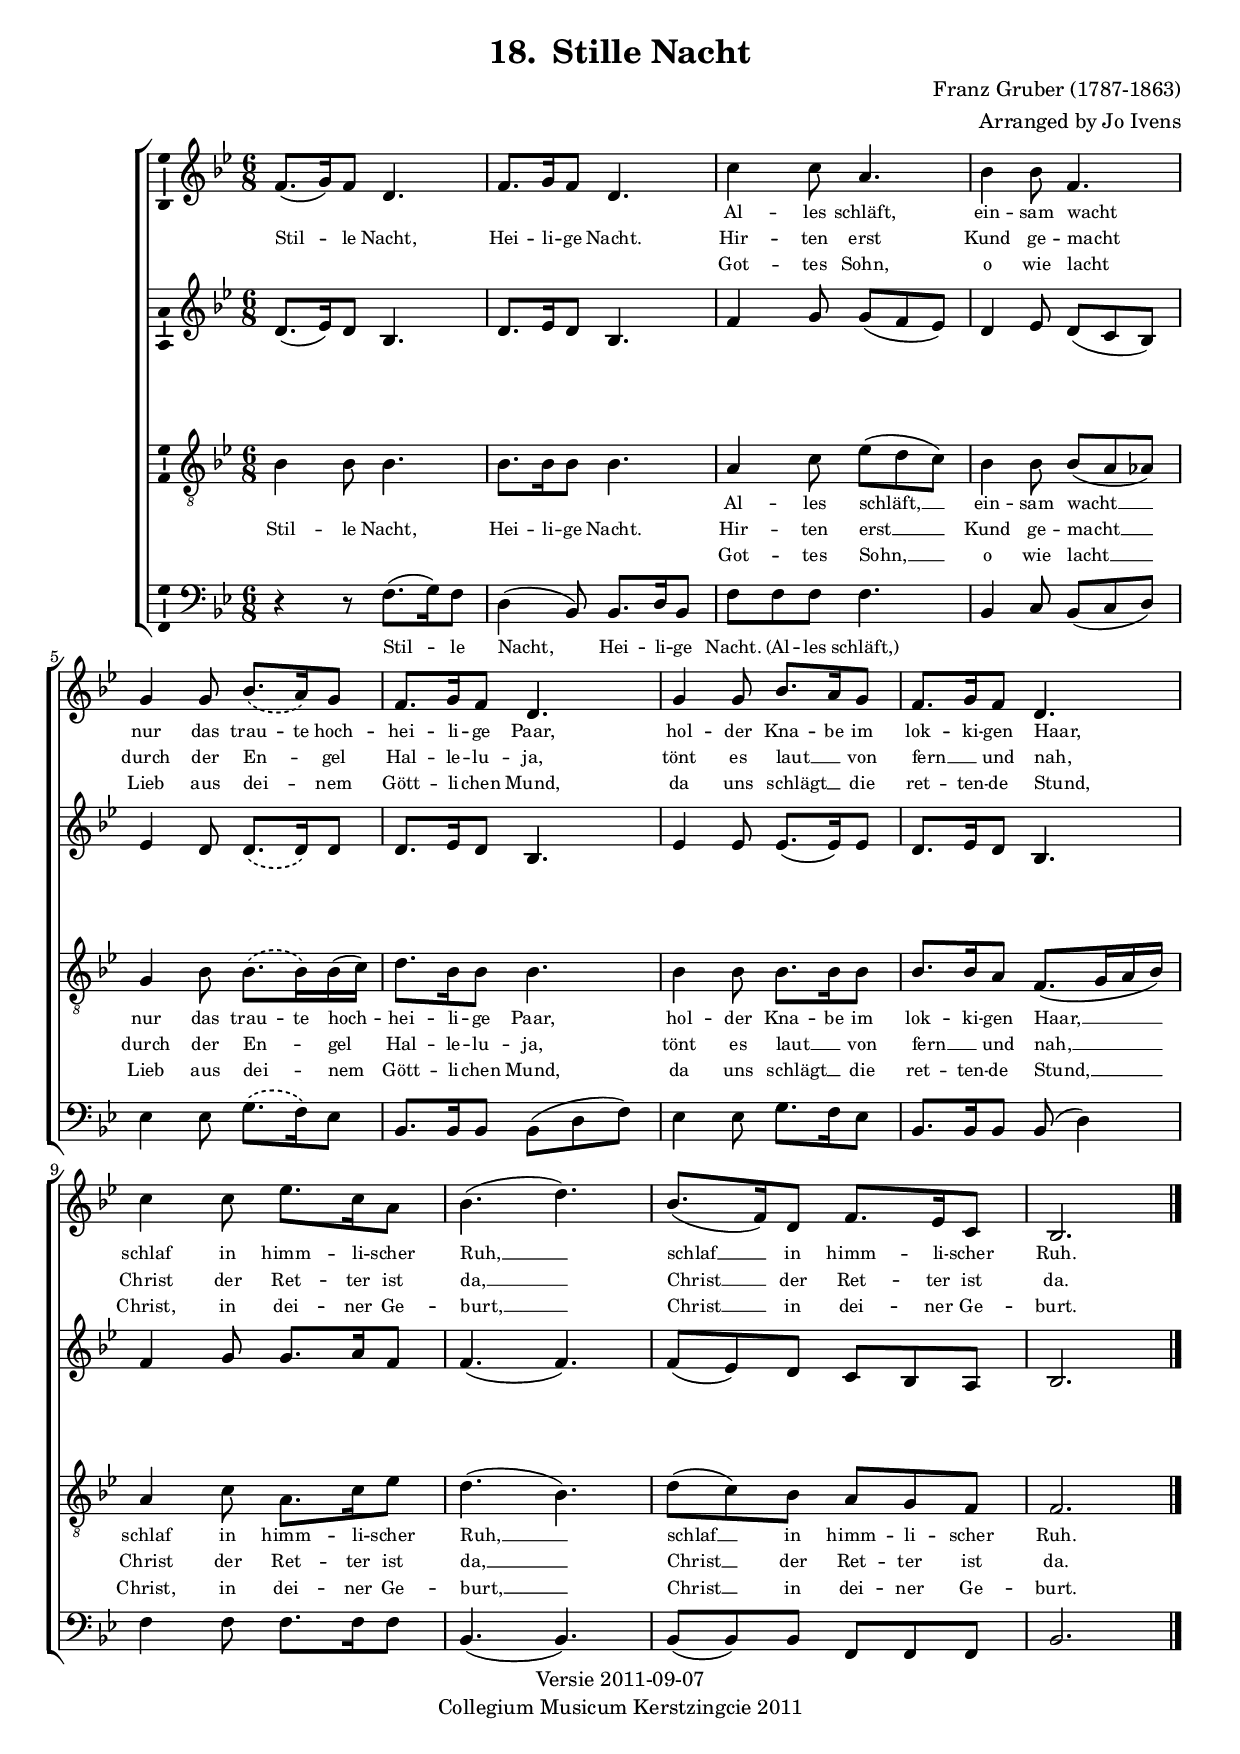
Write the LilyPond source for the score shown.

\version "2.12.3"
\version "2.12.3"

% Enter the notes for each voice. Normally I'd do that in \relative
% mode, but in this case I was adapting someone else's version of Stille
% Nacht.
%
% (Relative mode is basically this: instead of specifying the absolute
% octave for each note, assume that each new note is the one at most a
% fourth removed from the preceding one. If you're jumping a quint or
% more, use ' or , to adjust the note's octave upwards/downwards.)

miditempo = #(ly:make-moment 120 8)

soprano = { 
  \time 6/8 
  \key bes \major 

  f'8.( g'16) f'8 d'4. | 
  f'8. g'16 f'8 d'4. |   
  c''4 c''8 a'4. |       
  % Structurally neatest to have a system linebreak after 'einsam
  % wacht', although it makes the note spacing of the last line a bit
  % stretched.
  bes'4 bes'8 f'4. |     \break

  % Abuse phrasing slur: it doesn't affect lyrics
  \phrasingSlurDashed
  g'4 g'8 bes'8.\( a'16\) g'8 |
  f'8. g'16 f'8 d'4. |
  g'4 g'8 bes'8. a'16 g'8 |
  f'8. g'16 f'8 d'4. |

  c''4 c''8 ees''8. c''16 a'8 |
  bes'4.( d''4.) |
  bes'8.( f'16) d'8 f'8. ees'16 c'8 |
  bes2. |
  \bar "|."
}

alto = {
  \key bes \major
  d'8.( ees'16) d'8 bes4. |
  d'8. ees'16 d'8 bes4. |
  f'4 g'8 g'8( f'8 ees'8) |
  d'4 ees'8 d'8( c'8 bes8) |
          
  % Abuse phrasing slur: it doesn't affect lyrics
  \phrasingSlurDashed
  ees'4 d'8 d'8.\( d'16\) d'8 |
  d'8. ees'16 d'8 bes4. |
  ees'4 ees'8 ees'8.( ees'16) ees'8 |
  d'8. ees'16 d'8 bes4. |

  f'4 g'8 g'8. a'16 f'8 |
  f'4.( f'4.) |
  f'8( ees'8) d'8 c'8 bes8 a8 |
  bes2. |
  \bar "|."
}

% Normally, enter the dynamics (\p, \pp, \<\! etc) inside a voice
% (either all of them, or just the soprano); in this case, though, I've
% entered them separately to be able to put them on their own line
% between the staves
dynamics = {
  s8.\p s16 s2 
  s8.\pp s16 s2 
  s4\p s2 
  s4\pp s2

  s2. 
  s8. s16\> s8\! s4.
  s4 s8 s8.\< s16 s8\!
  s8 s8\> s8\! s4.

  s2. 
  s4.\< s4.\! 
  s8.\> s16 s8 s8 s8 s8\!
  s2.
}

tenor = {
  \key bes \major 
  \clef "treble_8"
  bes4 bes8 bes4. |
  bes8. bes16 bes8 bes4. |
  a4 c'8 ees'8( d'8 c'8) |
  bes4 bes8 bes8( a8 as8) |

  % Abuse phrasing slur: it doesn't affect lyrics
  \phrasingSlurDashed
  g4 bes8 bes8.\( bes16\) bes16( c'16) |
  d'8. bes16 bes8 bes4. |
  bes4 bes8 bes8. bes16 bes8 |
  bes8. bes16 a8 f8.( g16 a16 bes16) |

  a4 c'8 a8. c'16 ees'8 |
  d'4.( bes4.) |
  d'8( c'8) bes8 a8 g8 f8 |
  f2. |
  \bar "|."
}

bass = {
  \key bes \major 
  \clef bass
  r4 r8 f8.( g16) f8 |
  d4( bes,8) bes,8. d16 bes,8 |
  f8 f8 f8 f4. |
  bes,4 c8 bes,8( c8 d8) |

  % Abuse phrasing slur: it doesn't affect lyrics
  \phrasingSlurDashed
  ees4 ees8 g8.\( f16\) ees8 |
  bes,8. bes,16 bes,8 bes,8( d8 f8) |
  ees4 ees8 g8. f16 ees8 |
  bes,8. bes,16 bes,8 bes,8( d4) |

  f4 f8 f8. f16 f8 |
  bes,4. ( bes,4. ) |
  bes,8( bes,8) bes,8 f,8 f,8 f,8 |
  bes,2. |
  \bar "|."
}

% Done entering the notes.
% Enter the verses in \lyricmode. `--` to separate syllables (syllable
% line is drawn automatically iff there is space); `__` to request an
% extender line; _ to make a syllable last an extra note. (Normally a
% syllable lasts for one note, or one melismata.)

verseOne = \lyricmode {
  % Skip 7 notes
  \repeat unfold 7 { \skip 1 }
  Al -- les schläft, __
  ein -- sam 
    % 'wacht' should line up to its note with its left edge, instead of
    % with its middle.
    \once \override LyricText #'self-alignment-X = #-1
    wacht __
  nur das trau -- te hoch --
  hei -- li -- ge Paar,
  hol -- der Kna -- be im 
  lok -- ki -- gen 
    \once \override LyricText #'self-alignment-X = #-1
    Haar, __
  schlaf in himm -- li -- scher 
  Ruh, __
  schlaf __ in himm -- li -- scher
  Ruh.
}

verseTwo = \lyricmode {
  Stil -- le Nacht,
  Hei -- li -- ge Nacht.
  Hir -- ten erst __
  Kund ge -- 
    \once \override LyricText #'self-alignment-X = #-1
    macht __
  durch der En -- _ gel 
  Hal -- le -- lu -- ja,
  tönt es laut __ _ von 
  fern __ _ und 
    \once \override LyricText #'self-alignment-X = #-1
    nah, __
  Christ der Ret -- ter ist
  da, __
  Christ __ der Ret -- ter ist
  da.
}

verseThree = \lyricmode {
  % Skip 7 notes
  \repeat unfold 7 { \skip 1 }
  Got -- tes Sohn, __
  o wie 
    \once \override LyricText #'self-alignment-X = #-1
    lacht __
  Lieb aus dei -- _ nem
  Gött -- li -- chen Mund,
  da uns 
    \once \override LyricText #'X-extent = #'(1 . 6.4)
    "schlägt" __ _ die 
  ret -- ten -- de 
    \once \override LyricText #'self-alignment-X = #-1
    Stund, __
  Christ, in dei -- ner Ge -- 
  burt, __
  Christ __ in dei -- ner Ge --
  burt.
}

bold = { % italic
  \override Lyrics.LyricText #'font-series = #'bold
}


verseOneNL = \lyricmode {
  Stil -- le nacht, hei -- li -- ge nacht.
  Dav -- ids zoon, __
  lang ver -- 
    \once \override LyricText #'self-alignment-X = #-1
    wacht, __
  die mil -- joe -- nen eens 
  za -- li -- gen zal,
  wordt ge -- bo -- ren in 
  Beth -- le -- hems 
    \once \override LyricText #'self-alignment-X = #-1
    stal. __
  Hij, der schep -- se -- len 
  Heer, __
  Hij, __ der schep -- se -- len 
  Heer.
}

verseTwoNL = \lyricmode {
  Hulp -- loos kind, "hei_" -- _ lig kind,
  dat zo trouw __ 
  zon -- daars 
    \once \override LyricText #'self-alignment-X = #-1
    mint. __
  Ook voor mij hebt g’u
  rijk -- dom ont -- zegd,
  wordt g’op stro en in 
  doe -- ken ge -- 
    \once \override LyricText #'self-alignment-X = #-1
    legd. __
  Leer m’u dan -- ken daar -- 
  voor, __
  "leer mij" u dan -- ken daar -- 
  voor.
}

verseThreeNL = \lyricmode {
  Stil -- le nacht, hei -- li -- ge nacht,
  Vreed’ en heil __
  wordt ge -- 
    \once \override LyricText #'self-alignment-X = #-1
    bracht, __
  aan een we -- reld, ver -- 
  lo -- ren in schuld.
  Gods be -- lof -- te wordt 
  heer -- lijk ver --
    \once \override LyricText #'self-alignment-X = #-1
    vuld.
  A -- men! Go -- de zij eer,
  A -- men! Go -- de zij eer.
}

% The basses briefly do their own thing at the start. Let's give them
% their own line of lyrics.
verseOneBass = \lyricmode {
  Stil -- le Nacht,
  Hei -- li -- ge Nacht.
  "(Al" -- les "schläft,)"
}

verseOneBassNL = \lyricmode {
  Stil -- le nacht,
  hei -- li -- ge nacht.
  Da -- vids zoon,
}


nummer = "18. "

\header {
  title = \markup { \nummer "Stille Nacht" }
  composer = "Franz Gruber (1787-1863)"
  arranger = "Arranged by Jo Ivens"
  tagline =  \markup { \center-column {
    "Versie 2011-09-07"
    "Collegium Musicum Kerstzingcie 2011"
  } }
}

% This useful function kills extenders that are too short to be useful
% Combine this with \override LyricExtender #'minimum-length = #0 for
% beautiful results: an extender if there is space, no extender if there
% is not.
#(define (conditional-kill-lyric-extender-callback . args)
   (lambda (grob)
    (let* ((minimum-length
            (if (null? args)
             (ly:grob-property grob 'minimum-length 0)
             (car args)))
           (X-extent (ly:stencil-extent (ly:grob-property grob 'stencil empty-stencil) X))
           (length (- (cdr X-extent) (car X-extent))))
     (if (> minimum-length length)
      (ly:grob-suicide! grob)))))

% Make everything a bit smaller. 
% The normal size of the music font is 20, but that gets things *really*
% jammed together.
#(set-global-staff-size 18)

\score {
  % This bit determines the structure of the layout. A choirstaff
  % containing four staves, in our case, with lyrics in between 1 and 2
  % and between 3 and 4. (Other conceivable option: a choirstaff
  % containing two staves, two voices per stave.
  \new ChoirStaff <<
    \new Staff <<
      \new Voice = "vSoprano" { \soprano }
      \new Lyrics \lyricsto "vSoprano" { \verseOne }
      \new Lyrics \lyricsto "vSoprano" { \verseTwo }
      \new Lyrics \lyricsto "vSoprano" { \verseThree }
    >>
    \new Staff { \alto }

    \new Dynamics { \dynamics }

    \new Staff <<
      \new Voice = "vTenor" { \tenor }
      \new Lyrics \lyricsto "vTenor" { \verseOne }
      \new Lyrics \lyricsto "vTenor" { \verseTwo }
      \new Lyrics \lyricsto "vTenor" { \verseThree }
    >>
    \new Staff <<
      \new Voice = "vBass" { \bass }
      \new Lyrics \lyricsto "vBass" { \verseOneBass }
    >>
  >>

  \layout { 
    % Beautiful extender lines
    \context { \Lyrics
      \override LyricExtender #'minimum-length = #0
      \override LyricExtender #'after-line-breaking = %
         #(conditional-kill-lyric-extender-callback 1)
    }
    % modify ChoirStaff context to accept Dynamics context. This lets us
    % print the dynamics in the middle.
    \context {
      \ChoirStaff
      \accepts Dynamics
    }
    % We can haz ambitus to display pitch range?
    % Also? No need to preted a staff is bigger than it is. We want to
    % fit everything on one page, after all.
    \context { \Staff 
      \consists "Ambitus_engraver"
      \override VerticalAxisGroup #'minimum-Y-extent = #'(-2 . 2)
    }
    % More height-saving tweaks
    \context { \Lyrics 
      \override VerticalAxisGroup #'Y-extent = #'(-0.1 . 0.1)
      \override VerticalAxisGroup #'minimum-Y-extent = #'(0 . 0)
      % relative change to font: one size smaller
      \override LyricText #'font-size = #-1
    }
    % define Dynamics context
    \context {
      \type "Engraver_group"
      \name Dynamics
      \alias Voice
      \consists "Output_property_engraver"
      \consists "Piano_pedal_engraver"
      \consists "Script_engraver"
      \consists "New_dynamic_engraver"
      \consists "Dynamic_align_engraver"
      \consists "Text_engraver"
      \consists "Skip_event_swallow_translator"
      \consists "Axis_group_engraver"

      pedalSustainStrings = #'("Ped." "*Ped." "*")
      pedalUnaCordaStrings = #'("una corda" "" "tre corde")
      \override DynamicLineSpanner #'Y-offset = #0
      \override TextScript #'font-size = #2
      \override TextScript #'font-shape = #'italic
      \override VerticalAxisGroup #'minimum-Y-extent = #'(-1 . 1)
    }
  }
}
